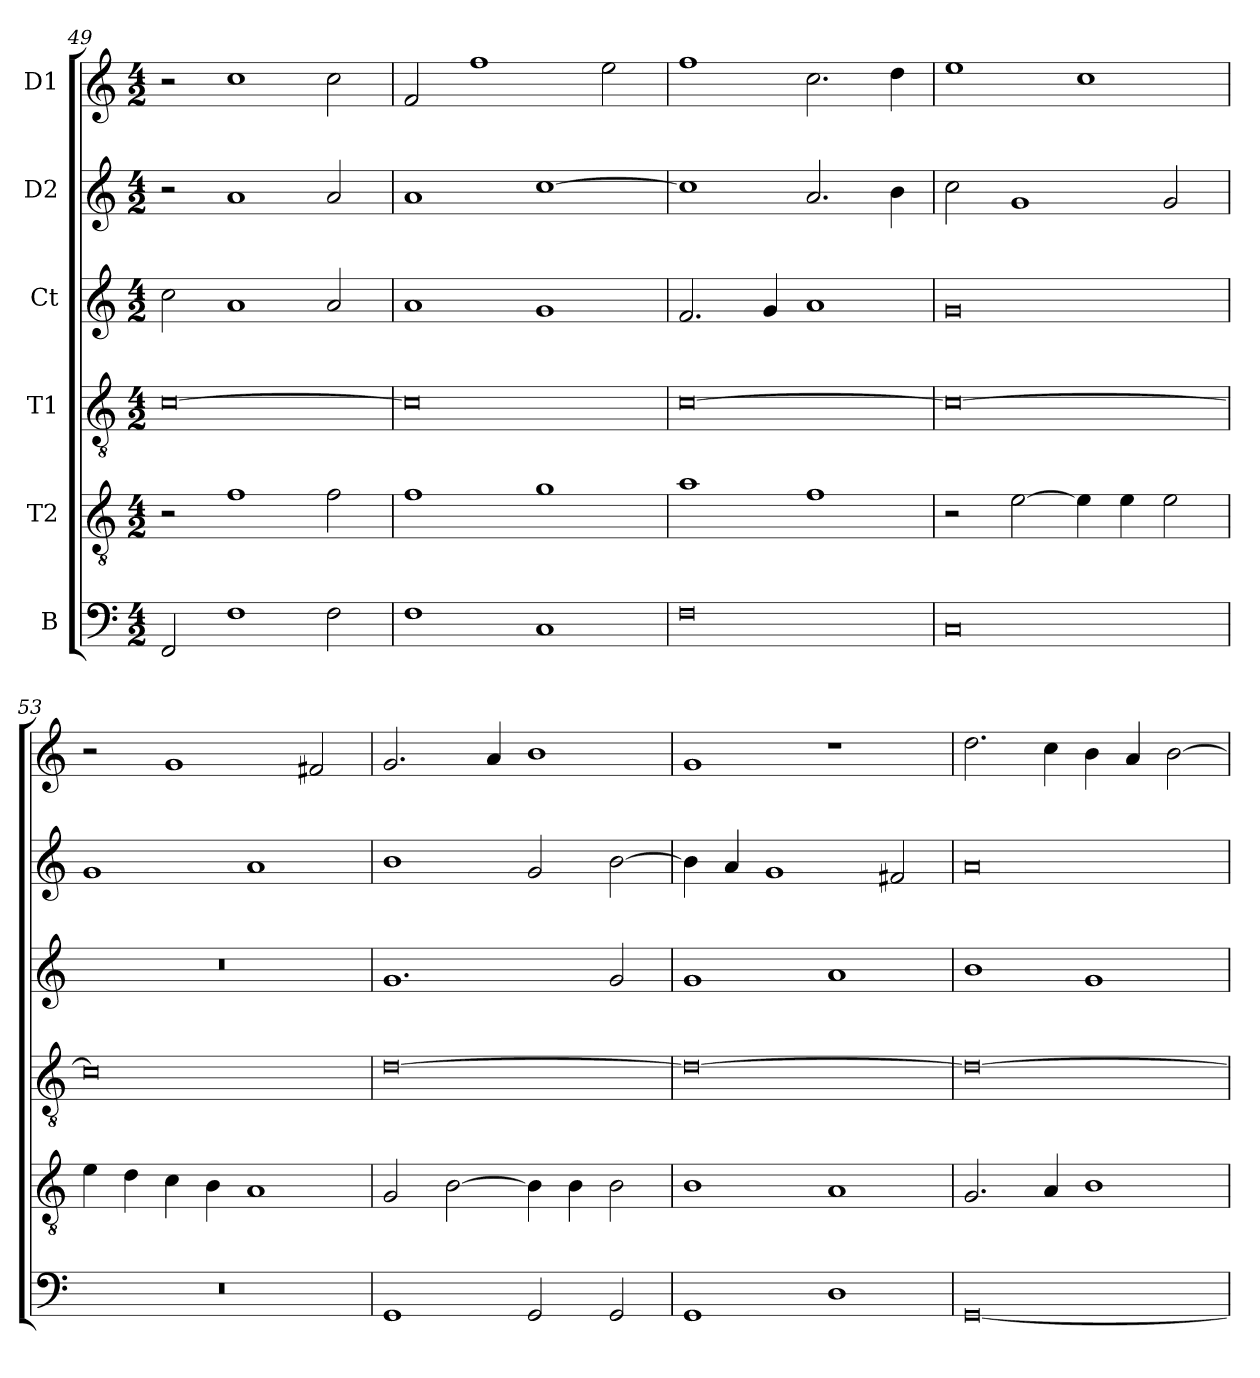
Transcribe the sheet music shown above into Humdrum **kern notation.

**kern	**kern	**kern	**kern	**kern	**kern
*part6	*part5	*part4	*part3	*part2	*part1
*staff6	*staff5	*staff4	*staff3	*staff2	*staff1
*I"B	*I"T2	*I"T1	*I"Ct	*I"D2	*I"D1
*clefF4	*clefGv2	*clefGv2	*clefG2	*clefG2	*clefG2
*	*ITrd7c12	*ITrd7c12	*	*	*
*k[]	*k[]	*k[]	*k[]	*k[]	*k[]
*C:	*C:	*C:	*C:	*C:	*C:
*M4/2	*M4/2	*M4/2	*M4/2	*M4/2	*M4/2
=49	=49	=49	=49	=49	=49
2FFi/	2r	[>0Ci	2cci\	2r	2r
1Fi	1Fi	.	1ai	1ai	1cci
2Fi\	2Fi\	.	2ai/	2ai/	2cci\
=50	=50	=50	=50	=50	=50
1Fi	1Fi	0Ci]	1ai	1ai	2fi/
.	.	.	.	.	1ffi
1Ci	1Gi	.	1gi	[>1cci	.
.	.	.	.	.	2eei\
=51	=51	=51	=51	=51	=51
0Fi	1Ai	[>0Ci	2.fi/	1cci]	1ffi
.	.	.	4gi/	.	.
.	1Fi	.	1ai	2.ai/	2.cci\
.	.	.	.	4bi\	4ddi\
!!LO:PB:g=z
=52	=52	=52	=52	=52	=52
0Ci	2r	0Ci_>	0gi	2cci\	1eei
.	[>2Ei\	.	.	1gi	.
.	4Ei\]	.	.	.	1cci
.	4Ei\	.	.	.	.
.	2Ei\	.	.	2gi/	.
=53	=53	=53	=53	=53	=53
!LO:N:vis=1	!	!	!LO:N:vis=1	!	!
0r	4Ei\	0Ci]	0r	1gi	2r
.	4Di\	.	.	.	.
.	4Ci\	.	.	.	1gi
.	4BBi\	.	.	.	.
.	1AAi	.	.	1ai	.
.	.	.	.	.	2f#Xi/
=54	=54	=54	=54	=54	=54
1GGi	2GGi/	[>0Di	1.gi	1bi	2.gi/
.	[>2BBi\	.	.	.	.
.	.	.	.	.	4ai/
2GGi/	4BBi\]	.	.	2gi/	1bi
.	4BBi\	.	.	.	.
2GGi/	2BBi\	.	2gi/	[>2bi\	.
!!LO:PB:g=z
=55	=55	=55	=55	=55	=55
1GGi	1BBi	0Di_>	1gi	4bi\]	1gi
.	.	.	.	4ai/	.
.	.	.	.	1gi	.
1Di	1AAi	.	1ai	.	1r
.	.	.	.	2f#Xi/	.
=56	=56	=56	=56	=56	=56
[<0GGi	2.GGi/	0Di_>	1bi	0ai	2.ddi\
.	4AAi/	.	.	.	4cci\
.	1BBi	.	1gi	.	4bi\
.	.	.	.	.	4ai/
.	.	.	.	.	[>2bi\
=	=	=	=	=	=
*-	*-	*-	*-	*-	*-
